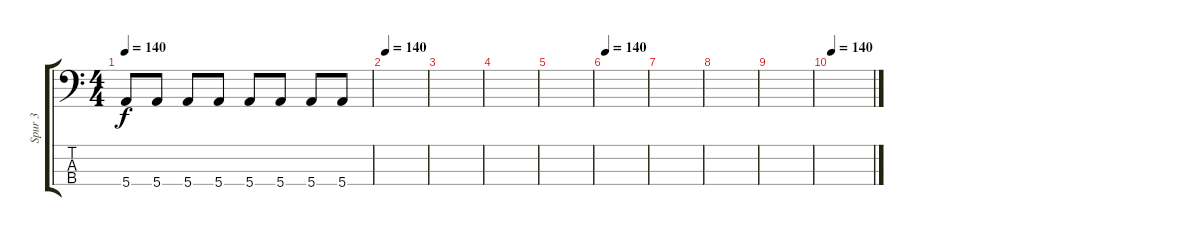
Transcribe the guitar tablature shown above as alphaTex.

\track ("Spur 3" "Spur 3") {instrument electricbasspick}
\staff {score tabs}
\tuning (G2 D2 A1 E1) {hide}
\ts (4 4)
\tempo 140
\clef f4
\ks c
5.4.8{dy f} 5.4.8 5.4.8 5.4.8 5.4.8 5.4.8 5.4.8 5.4.8 |
\tempo 140
|
|
|
|
\tempo 140
|
|
|
|
\tempo 140
